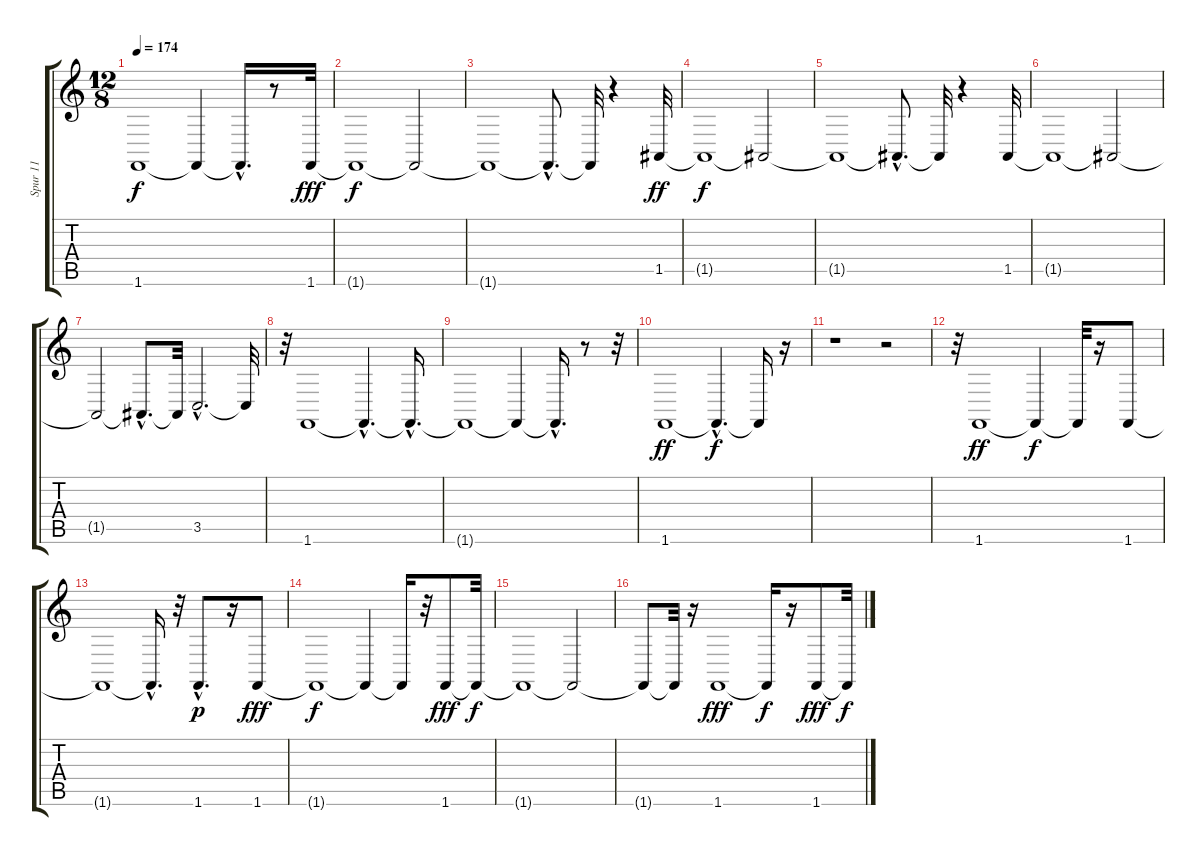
\track ("Spur 11" "Spur 11") {instrument pad6metallic}
\staff {score tabs}
\tuning (E4 B3 G3 D3 A2 E2) {hide}
\ts (12 8)
\tempo 174
\clef g2
\ks c
1.6{t}.1{dy f} 1.6{t}.4 1.6{hac t}.16{d} r.8 1.6.32{dy fff} |
1.6{t}.1{dy f} 1.6{t}.2 |
1.6{t}.1 1.6{hac t}.8{d} 1.6{t}.32 r.4 1.5.32{dy ff} |
1.5{t}.1{dy f} 1.5{t}.2 |
1.5{t}.1 1.5{hac t}.8{d} 1.5{t}.32 r.4 1.5.32 |
1.5{t}.1 1.5{t}.2 |
1.5{t}.2 1.5{hac t}.8{d} 1.5{t}.32 3.5{hac}.2{d} 3.5{t}.32 |
r.32 1.6.1 1.6{hac t}.4{d} 1.6{hac t}.16{d} |
1.6{t}.1 1.6{t}.4 1.6{hac t}.16{d} r.8 r.32 |
1.6.1{dy ff} 1.6{hac t}.4{d dy f} 1.6{t}.16 r.16 |
r.1 r.2 |
r.32 1.6.1{dy ff} 1.6{t}.4{dy f} 1.6{t}.32 r.16 1.6.8 |
1.6{t}.1 1.6{hac t}.16{d} r.32 1.6{hac}.8{d dy p} r.16 1.6.8{dy fff} |
1.6{t}.1{dy f} 1.6{t}.4 1.6{t}.16 r.32 1.6.8{dy fff} 1.6{t}.32{dy f} |
1.6{t}.1 1.6{t}.2 |
1.6{t}.8 1.6{t}.32 r.16 1.6.1{dy fff} 1.6{t}.16{dy f} r.16 1.6.8{dy fff} 1.6{t}.32{dy f}
